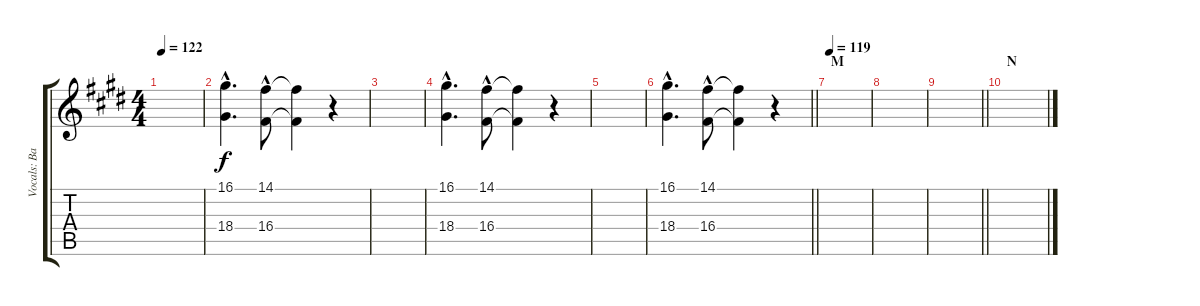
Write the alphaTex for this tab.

\track ("Vocals: Band" "Vocals: Ba") {instrument pad4choir}
\staff {score tabs}
\tuning (E4 B3 G3 D3 A2 E2) {hide}
\ts (4 4)
\tempo 122
\clef g2
\ks e
|
(16.1{hac} 18.4{hac}).4{d} (14.1{hac} 16.4{hac}).8 (14.1{t} 16.4{t}).4 r.4 |
|
(16.1{hac} 18.4{hac}).4{d} (14.1{hac} 16.4{hac}).8 (14.1{t} 16.4{t}).4 r.4 |
|
\barLineRight lightlight
(16.1{hac} 18.4{hac}).4{d} (14.1{hac} 16.4{hac}).8 (14.1{t} 16.4{t}).4 r.4 |
\section ("" "M")
\tempo 119
|
|
\barLineRight lightlight
|
\section ("" "N")
